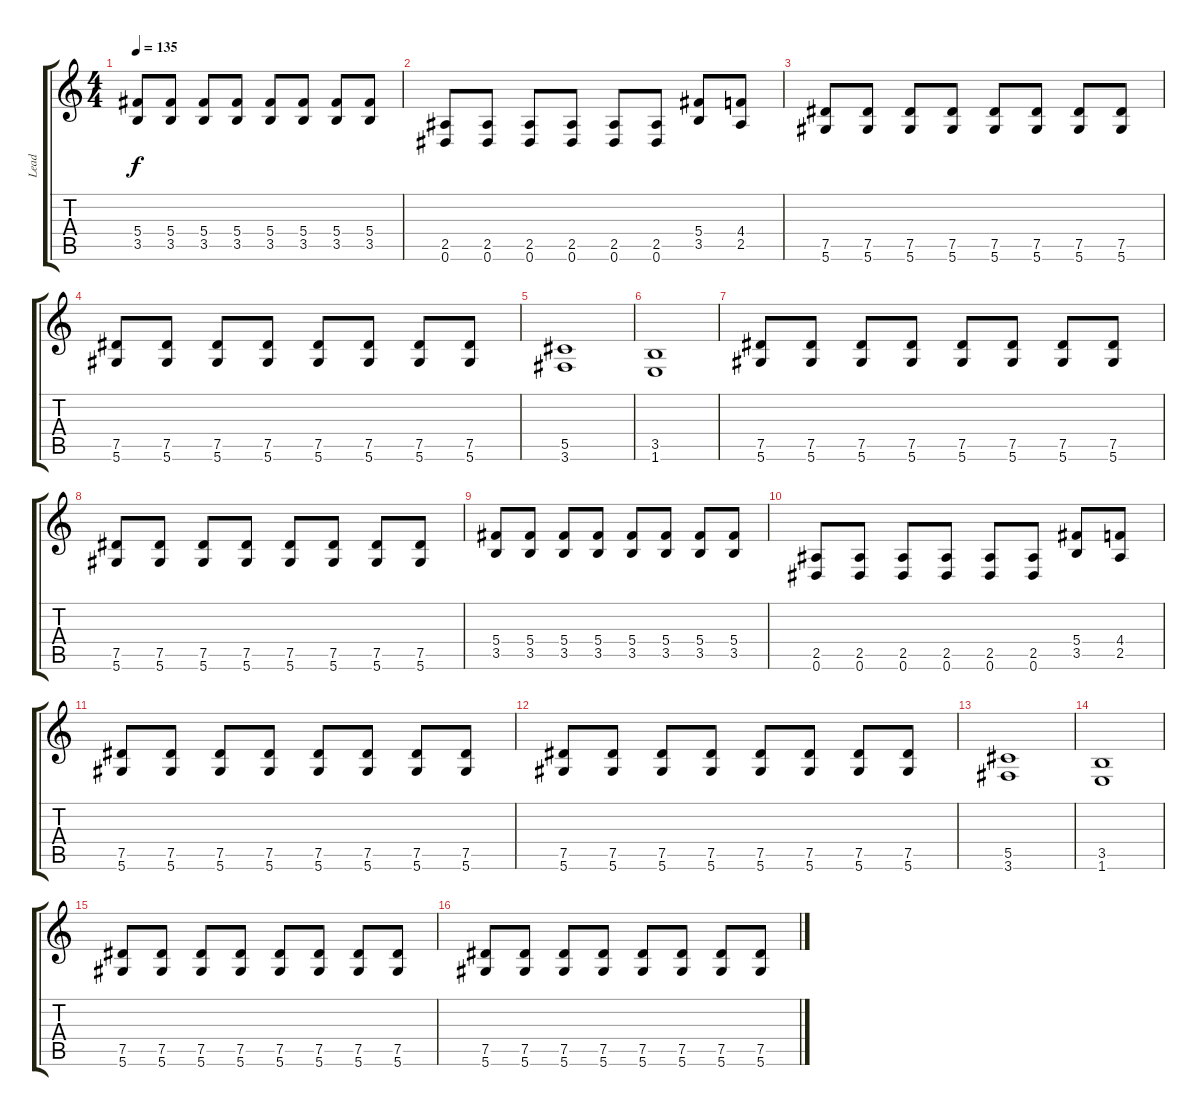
\track ("Lead" "Lead") {instrument distortionguitar}
\staff {score tabs}
\tuning (Eb4 Bb3 Gb3 Db3 Ab2 Eb2) {hide}
\ts (4 4)
\tempo 135
\clef g2
\ks c
(5.4 3.5).8{dy f} (5.4 3.5).8 (5.4 3.5).8 (5.4 3.5).8 (5.4 3.5).8 (5.4 3.5).8 (5.4 3.5).8 (5.4 3.5).8 |
(2.5 0.6).8 (2.5 0.6).8 (2.5 0.6).8 (2.5 0.6).8 (2.5 0.6).8 (2.5 0.6).8 (5.4 3.5).8 (4.4 2.5).8 |
(7.5 5.6).8 (7.5 5.6).8 (7.5 5.6).8 (7.5 5.6).8 (7.5 5.6).8 (7.5 5.6).8 (7.5 5.6).8 (7.5 5.6).8 |
(7.5 5.6).8 (7.5 5.6).8 (7.5 5.6).8 (7.5 5.6).8 (7.5 5.6).8 (7.5 5.6).8 (7.5 5.6).8 (7.5 5.6).8 |
(5.5 3.6).1 |
(3.5 1.6).1 |
(7.5 5.6).8{volume 13} (7.5 5.6).8 (7.5 5.6).8 (7.5 5.6).8 (7.5 5.6).8 (7.5 5.6).8 (7.5 5.6).8 (7.5 5.6).8 |
(7.5 5.6).8 (7.5 5.6).8 (7.5 5.6).8 (7.5 5.6).8 (7.5 5.6).8 (7.5 5.6).8 (7.5 5.6).8 (7.5 5.6).8 |
(5.4 3.5).8 (5.4 3.5).8 (5.4 3.5).8 (5.4 3.5).8 (5.4 3.5).8 (5.4 3.5).8 (5.4 3.5).8 (5.4 3.5).8 |
(2.5 0.6).8 (2.5 0.6).8 (2.5 0.6).8 (2.5 0.6).8 (2.5 0.6).8 (2.5 0.6).8 (5.4 3.5).8 (4.4 2.5).8 |
(7.5 5.6).8 (7.5 5.6).8 (7.5 5.6).8 (7.5 5.6).8 (7.5 5.6).8 (7.5 5.6).8 (7.5 5.6).8 (7.5 5.6).8 |
(7.5 5.6).8 (7.5 5.6).8 (7.5 5.6).8 (7.5 5.6).8 (7.5 5.6).8 (7.5 5.6).8 (7.5 5.6).8 (7.5 5.6).8 |
(5.5 3.6).1 |
(3.5 1.6).1 |
(7.5 5.6).8{volume 13} (7.5 5.6).8 (7.5 5.6).8 (7.5 5.6).8 (7.5 5.6).8 (7.5 5.6).8 (7.5 5.6).8 (7.5 5.6).8 |
(7.5 5.6).8 (7.5 5.6).8 (7.5 5.6).8 (7.5 5.6).8 (7.5 5.6).8 (7.5 5.6).8 (7.5 5.6).8 (7.5 5.6).8
